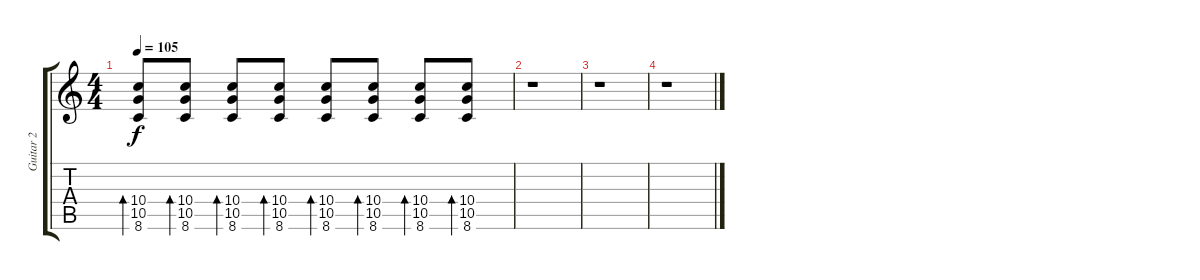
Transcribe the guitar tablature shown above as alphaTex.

\track ("Guitar 2" "Guitar 2") {instrument overdrivenguitar}
\staff {score tabs}
\tuning (E4 B3 G3 D3 A2 E2) {hide}
\ts (4 4)
\tempo 105
\clef g2
\ks c
(10.4 10.5 8.6).8{bd 30 dy f} (10.4 10.5 8.6).8{bd 30} (10.4 10.5 8.6).8{bd 30} (10.4 10.5 8.6).8{bd 30} (10.4 10.5 8.6).8{bd 30} (10.4 10.5 8.6).8{bd 30} (10.4 10.5 8.6).8{bd 30} (10.4 10.5 8.6).8{bd 30} |
r.1 |
r.1 |
r.1
